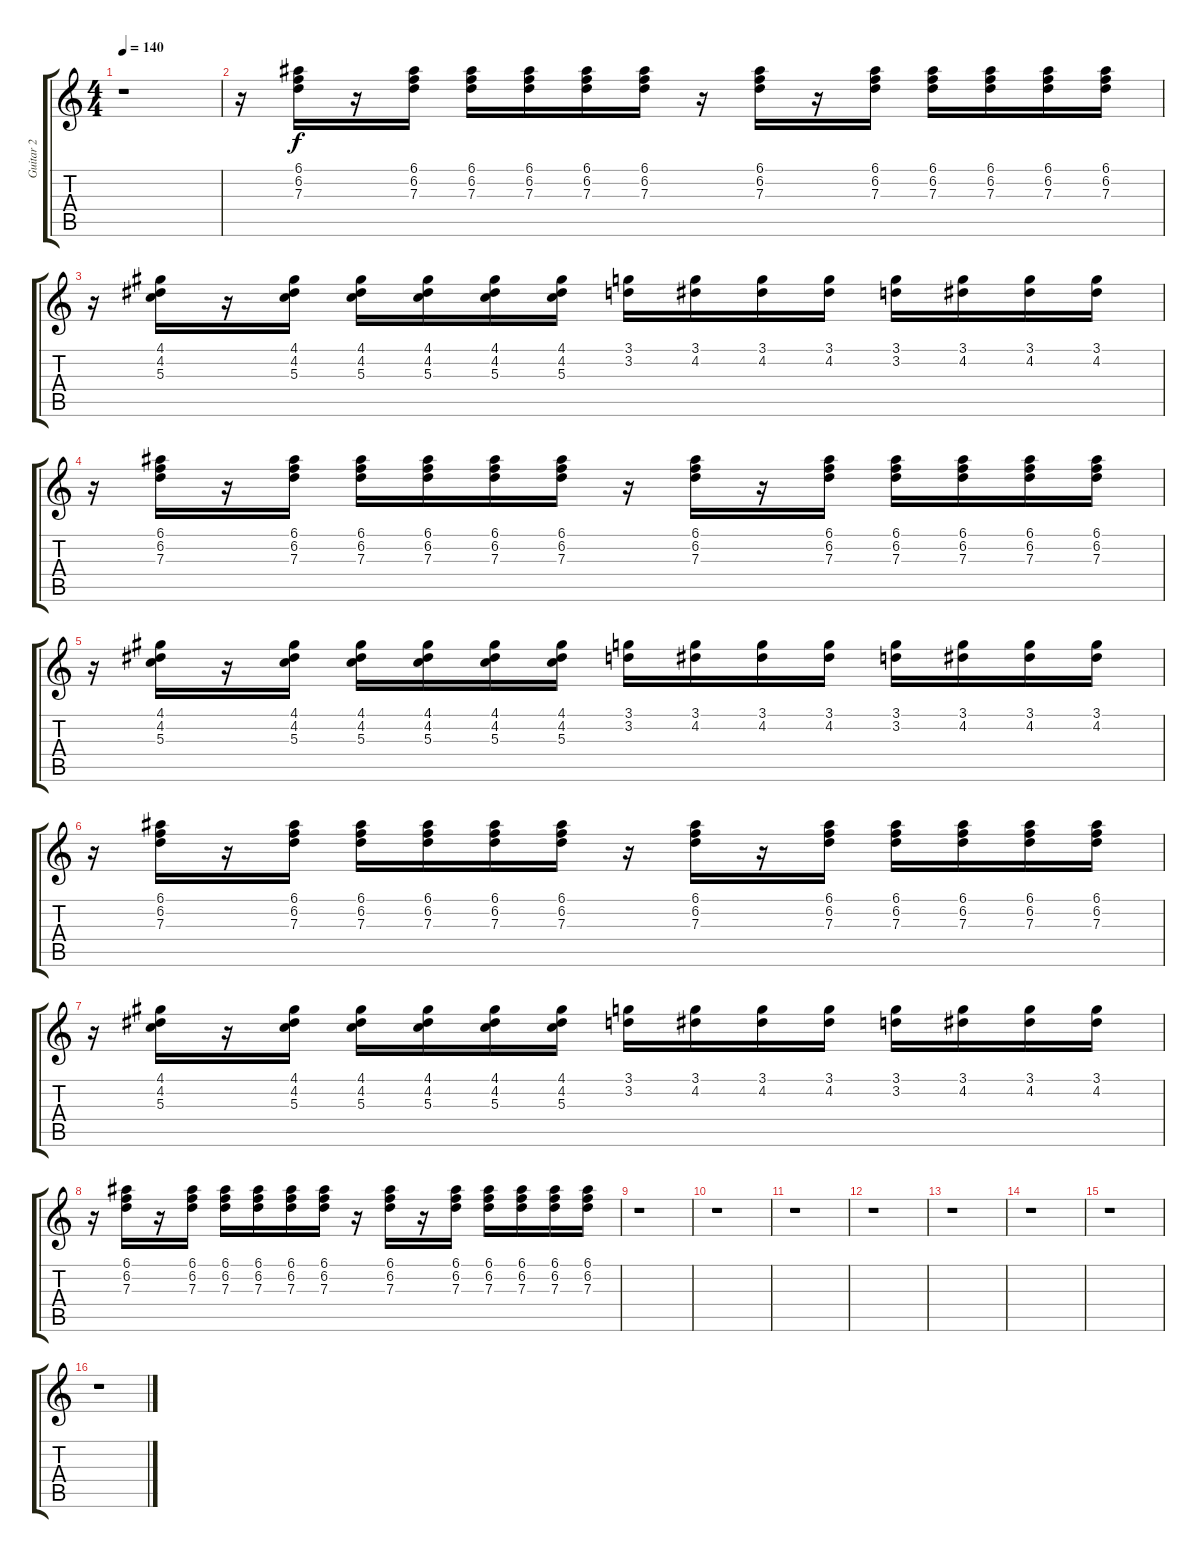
\track ("Guitar 2" "Guitar 2") {instrument electricguitarclean}
\staff {score tabs}
\tuning (E4 B3 G3 D3 A2 E2) {hide}
\ts (4 4)
\tempo 140
\clef g2
\ks c
r.1{dy f instrument electricguitarclean} |
r.16 (6.1 6.2 7.3).16 r.16 (6.1 6.2 7.3).16 (6.1 6.2 7.3).16 (6.1 6.2 7.3).16 (6.1 6.2 7.3).16 (6.1 6.2 7.3).16 r.16 (6.1 6.2 7.3).16 r.16 (6.1 6.2 7.3).16 (6.1 6.2 7.3).16 (6.1 6.2 7.3).16 (6.1 6.2 7.3).16 (6.1 6.2 7.3).16 |
r.16 (4.1 4.2 5.3).16 r.16 (4.1 4.2 5.3).16 (4.1 4.2 5.3).16 (4.1 4.2 5.3).16 (4.1 4.2 5.3).16 (4.1 4.2 5.3).16 (3.1 3.2).16 (3.1 4.2).16 (3.1 4.2).16 (3.1 4.2).16 (3.1 3.2).16 (3.1 4.2).16 (3.1 4.2).16 (3.1 4.2).16 |
r.16 (6.1 6.2 7.3).16 r.16 (6.1 6.2 7.3).16 (6.1 6.2 7.3).16 (6.1 6.2 7.3).16 (6.1 6.2 7.3).16 (6.1 6.2 7.3).16 r.16 (6.1 6.2 7.3).16 r.16 (6.1 6.2 7.3).16 (6.1 6.2 7.3).16 (6.1 6.2 7.3).16 (6.1 6.2 7.3).16 (6.1 6.2 7.3).16 |
r.16 (4.1 4.2 5.3).16 r.16 (4.1 4.2 5.3).16 (4.1 4.2 5.3).16 (4.1 4.2 5.3).16 (4.1 4.2 5.3).16 (4.1 4.2 5.3).16 (3.1 3.2).16 (3.1 4.2).16 (3.1 4.2).16 (3.1 4.2).16 (3.1 3.2).16 (3.1 4.2).16 (3.1 4.2).16 (3.1 4.2).16 |
r.16 (6.1 6.2 7.3).16 r.16 (6.1 6.2 7.3).16 (6.1 6.2 7.3).16 (6.1 6.2 7.3).16 (6.1 6.2 7.3).16 (6.1 6.2 7.3).16 r.16 (6.1 6.2 7.3).16 r.16 (6.1 6.2 7.3).16 (6.1 6.2 7.3).16 (6.1 6.2 7.3).16 (6.1 6.2 7.3).16 (6.1 6.2 7.3).16 |
r.16 (4.1 4.2 5.3).16 r.16 (4.1 4.2 5.3).16 (4.1 4.2 5.3).16 (4.1 4.2 5.3).16 (4.1 4.2 5.3).16 (4.1 4.2 5.3).16 (3.1 3.2).16 (3.1 4.2).16 (3.1 4.2).16 (3.1 4.2).16 (3.1 3.2).16 (3.1 4.2).16 (3.1 4.2).16 (3.1 4.2).16 |
r.16 (6.1 6.2 7.3).16 r.16 (6.1 6.2 7.3).16 (6.1 6.2 7.3).16 (6.1 6.2 7.3).16 (6.1 6.2 7.3).16 (6.1 6.2 7.3).16 r.16 (6.1 6.2 7.3).16 r.16 (6.1 6.2 7.3).16 (6.1 6.2 7.3).16 (6.1 6.2 7.3).16 (6.1 6.2 7.3).16 (6.1 6.2 7.3).16 |
r.1 |
r.1 |
r.1 |
r.1 |
r.1 |
r.1 |
r.1 |
r.1
